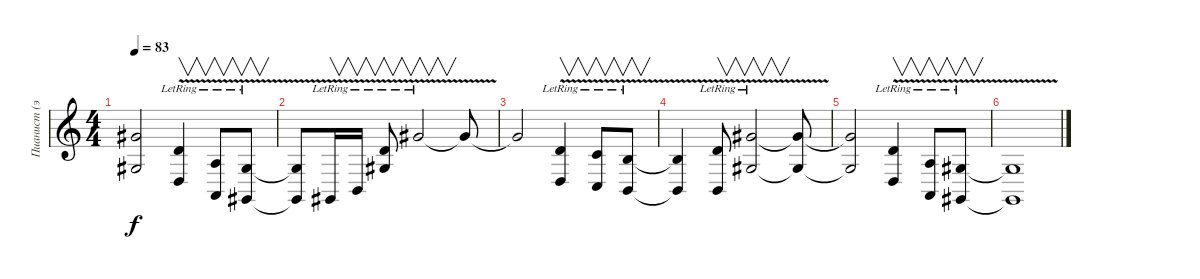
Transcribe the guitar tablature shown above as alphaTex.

\track ("Пианист (эффект)" "Пианист (э") {instrument electricpiano1}
\staff {score}
\tuning (E4 B3 G3 D3 A2 E2) {hide}
\ts (4 4)
\tempo 83
\clef g2
\ks c
(4.1{t} 1.3{t}).2{dy f} (3.2{v lr} 0.4{v lr}).4{v} (2.3{v lr} 0.5{v lr}).8{v} (1.3{v lr} 4.6{v lr}).8{v} |
(1.3{t} 4.6{t}).8 4.6{v lr}.16{v} 2.5{v lr}.16{v} (3.2{v lr} 1.3{v lr}).8{v} 4.1{v lr}.2{v} 4.1{t}.8 |
4.1{t}.2 (3.2{v lr} 0.4{v lr}).4{v} (1.2{v lr} 3.5{v lr}).8{v} (0.2{v lr} 2.5{v lr}).8{v} |
(0.2{t} 2.5{t}).4 (3.2{v lr} 2.5{v lr}).8{v} (4.1{v lr} 1.3{v lr}).2{v} (4.1{t} 1.3{t}).8 |
(4.1{t} 1.3{t}).2 (3.2{v lr} 0.4{v lr}).4{v} (2.3{v lr} 0.5{v lr}).8{v} (1.3{v lr} 4.6{v lr}).8{v} |
(1.3{t} 4.6{t}).1
